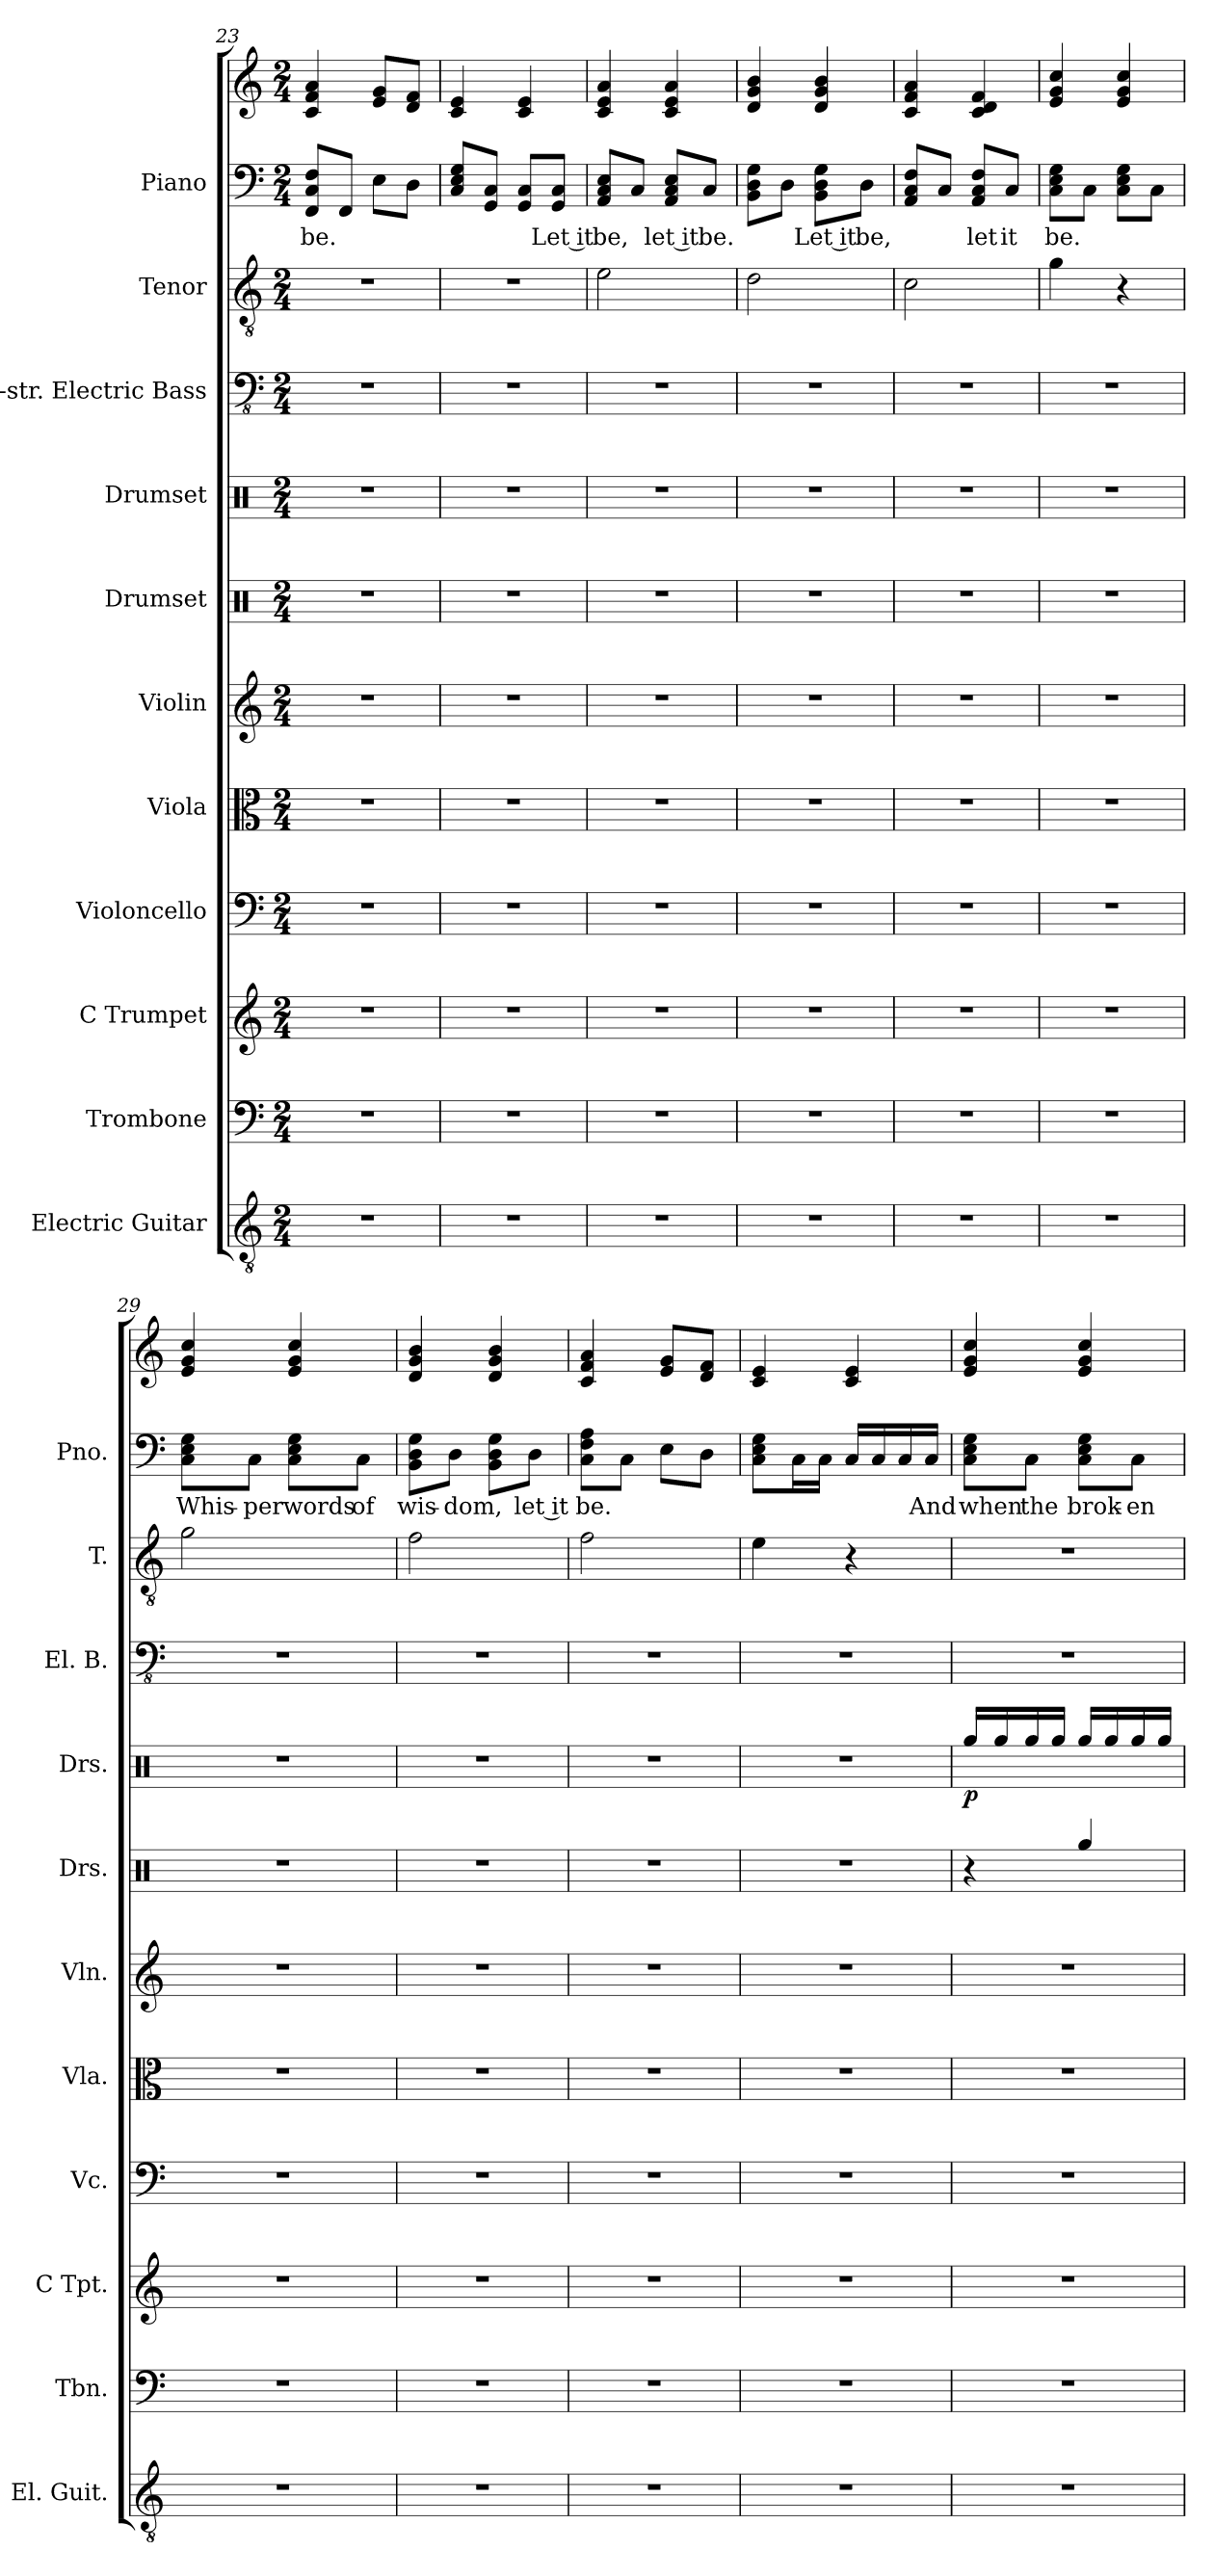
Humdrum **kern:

**kern	**kern	**kern	**kern	**kern	**kern	**kern	**kern	**dynam	**kern	**kern	**kern	**text	**kern
*part11	*part10	*part9	*part8	*part7	*part6	*part5	*part4	*part4	*part3	*part2	*part1	*part1	*part1
*staff12	*staff11	*staff10	*staff9	*staff8	*staff7	*staff6	*staff5	*staff5	*staff4	*staff3	*staff2	*staff2	*staff1
*I"Electric Guitar	*I"Trombone	*I"C Trumpet	*I"Violoncello	*I"Viola	*I"Violin	*I"Drumset	*I"Drumset	*	*I"5-str. Electric Bass	*I"Tenor	*I"Piano	*	*
*I'El. Guit.	*I'Tbn.	*I'C Tpt.	*I'Vc.	*I'Vla.	*I'Vln.	*I'Drs.	*I'Drs.	*	*I'El. B.	*I'T.	*I'Pno.	*	*
*clefGv2	*clefF4	*clefG2	*clefF4	*clefC3	*clefG2	*clefX	*clefX	*	*clefFv4	*clefGv2	*clefF4	*	*clefG2
*k[]	*k[]	*k[]	*k[]	*k[]	*k[]	*k[]	*k[]	*	*k[]	*k[]	*k[]	*	*k[]
*M2/4	*M2/4	*M2/4	*M2/4	*M2/4	*M2/4	*M2/4	*M2/4	*	*M2/4	*M2/4	*M2/4	*	*M2/4
=23	=23	=23	=23	=23	=23	=23	=23	=23	=23	=23	=23	=23	=23
2r	2r	2r	2r	2r	2r	2r	2r	.	2r	2r	8FF/ 8C/ 8F/L	be.	4c/ 4f/ 4a/
.	.	.	.	.	.	.	.	.	.	.	8FF/J	.	.
.	.	.	.	.	.	.	.	.	.	.	8E\L	.	8e/ 8g/L
.	.	.	.	.	.	.	.	.	.	.	8D\J	.	8d/ 8f/J
=24	=24	=24	=24	=24	=24	=24	=24	=24	=24	=24	=24	=24	=24
2r	2r	2r	2r	2r	2r	2r	2r	.	2r	2r	8C/ 8E/ 8G/L	.	4c/ 4e/
.	.	.	.	.	.	.	.	.	.	.	8GG/ 8C/J	.	.
.	.	.	.	.	.	.	.	.	.	.	8GG/ 8C/L	.	4c/ 4e/
.	.	.	.	.	.	.	.	.	.	.	8GG/ 8C/J	Let it	.
=25	=25	=25	=25	=25	=25	=25	=25	=25	=25	=25	=25	=25	=25
2r	2r	2r	2r	2r	2r	2r	2r	.	2r	2e\	8AA/ 8C/ 8E/L	be,	4c/ 4e/ 4a/
.	.	.	.	.	.	.	.	.	.	.	8C/J	.	.
.	.	.	.	.	.	.	.	.	.	.	8AA/ 8C/ 8E/L	let it	4c/ 4e/ 4a/
.	.	.	.	.	.	.	.	.	.	.	8C/J	be.	.
=26	=26	=26	=26	=26	=26	=26	=26	=26	=26	=26	=26	=26	=26
2r	2r	2r	2r	2r	2r	2r	2r	.	2r	2d\	8BB\ 8D\ 8G\L	.	4d/ 4g/ 4b/
.	.	.	.	.	.	.	.	.	.	.	8D\J	.	.
.	.	.	.	.	.	.	.	.	.	.	8BB\ 8D\ 8G\L	Let it	4d/ 4g/ 4b/
.	.	.	.	.	.	.	.	.	.	.	8D\J	be,	.
=27	=27	=27	=27	=27	=27	=27	=27	=27	=27	=27	=27	=27	=27
2r	2r	2r	2r	2r	2r	2r	2r	.	2r	2c\	8AA/ 8C/ 8F/L	.	4c/ 4f/ 4a/
.	.	.	.	.	.	.	.	.	.	.	8C/J	.	.
.	.	.	.	.	.	.	.	.	.	.	8AA/ 8C/ 8F/L	let	4c/ 4d/ 4f/
.	.	.	.	.	.	.	.	.	.	.	8C/J	it	.
!!LO:PB:g=z
=28	=28	=28	=28	=28	=28	=28	=28	=28	=28	=28	=28	=28	=28
2r	2r	2r	2r	2r	2r	2r	2r	.	2r	4g\	8C\ 8E\ 8G\L	be.	4e/ 4g/ 4cc/
.	.	.	.	.	.	.	.	.	.	.	8C\J	.	.
.	.	.	.	.	.	.	.	.	.	4r	8C\ 8E\ 8G\L	.	4e/ 4g/ 4cc/
.	.	.	.	.	.	.	.	.	.	.	8C\J	.	.
=29	=29	=29	=29	=29	=29	=29	=29	=29	=29	=29	=29	=29	=29
2r	2r	2r	2r	2r	2r	2r	2r	.	2r	2g\	8C\ 8E\ 8G\L	Whis-	4e/ 4g/ 4cc/
.	.	.	.	.	.	.	.	.	.	.	8C\J	-per	.
.	.	.	.	.	.	.	.	.	.	.	8C\ 8E\ 8G\L	words	4e/ 4g/ 4cc/
.	.	.	.	.	.	.	.	.	.	.	8C\J	of	.
=30	=30	=30	=30	=30	=30	=30	=30	=30	=30	=30	=30	=30	=30
2r	2r	2r	2r	2r	2r	2r	2r	.	2r	2f\	8BB\ 8D\ 8G\L	wis-	4d/ 4g/ 4b/
.	.	.	.	.	.	.	.	.	.	.	8D\J	-dom,	.
.	.	.	.	.	.	.	.	.	.	.	8BB\ 8D\ 8G\L	.	4d/ 4g/ 4b/
.	.	.	.	.	.	.	.	.	.	.	8D\J	let it	.
=31	=31	=31	=31	=31	=31	=31	=31	=31	=31	=31	=31	=31	=31
2r	2r	2r	2r	2r	2r	2r	2r	.	2r	2f\	8C\ 8F\ 8A\L	be.	4c/ 4f/ 4a/
.	.	.	.	.	.	.	.	.	.	.	8C\J	.	.
.	.	.	.	.	.	.	.	.	.	.	8E\L	.	8e/ 8g/L
.	.	.	.	.	.	.	.	.	.	.	8D\J	.	8d/ 8f/J
=32	=32	=32	=32	=32	=32	=32	=32	=32	=32	=32	=32	=32	=32
2r	2r	2r	2r	2r	2r	2r	2r	.	2r	4e\	8C\ 8E\ 8G\L	.	4c/ 4e/
.	.	.	.	.	.	.	.	.	.	.	16C\L	.	.
.	.	.	.	.	.	.	.	.	.	.	16C\JJ	.	.
.	.	.	.	.	.	.	.	.	.	4r	16C/LL	.	4c/ 4e/
.	.	.	.	.	.	.	.	.	.	.	16C/	.	.
.	.	.	.	.	.	.	.	.	.	.	16C/	.	.
.	.	.	.	.	.	.	.	.	.	.	16C/JJ	And	.
!!LO:PB:g=z
=33	=33	=33	=33	=33	=33	=33	=33	=33	=33	=33	=33	=33	=33
!	!	!	!	!	!	!	!	!LO:DY:b	!	!	!	!	!
2r	2r	2r	2r	2r	2r	4r	16Rgg/LL	p	2r	2r	8C\ 8E\ 8G\L	when	4e/ 4g/ 4cc/
.	.	.	.	.	.	.	16Rgg/	.	.	.	.	.	.
.	.	.	.	.	.	.	16Rgg/	.	.	.	8C\J	the	.
.	.	.	.	.	.	.	16Rgg/JJ	.	.	.	.	.	.
.	.	.	.	.	.	4Rgg/	16Rgg/LL	.	.	.	8C\ 8E\ 8G\L	brok-	4e/ 4g/ 4cc/
.	.	.	.	.	.	.	16Rgg/	.	.	.	.	.	.
.	.	.	.	.	.	.	16Rgg/	.	.	.	8C\J	-en	.
.	.	.	.	.	.	.	16Rgg/JJ	.	.	.	.	.	.
=	=	=	=	=	=	=	=	=	=	=	=	=	=
*-	*-	*-	*-	*-	*-	*-	*-	*-	*-	*-	*-	*-	*-
